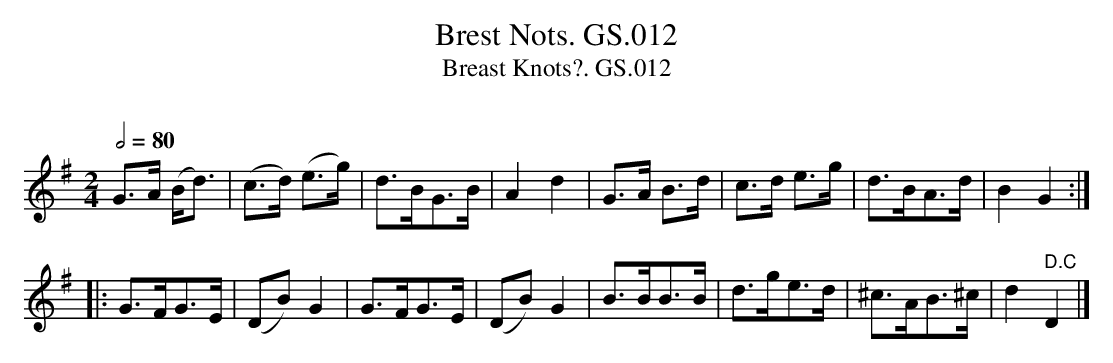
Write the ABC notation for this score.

X:1
T:Brest Nots. GS.012
T:Breast Knots?. GS.012
M:2/4
L:1/8
Q:1/2=80
O:
K:G major
G>A  (B<d) | (c>d) (e>g) | d>BG>B | A2d2 |\
G>A B>d | c>d  e>g | d>BA>d | B2 G2:|
|:G>FG>E | (DB) G2 | G>FG>E | (DB) G2  |\
B>BB>B | d>ge>d | ^c>AB>^c | d2" D.C"D2 |]
